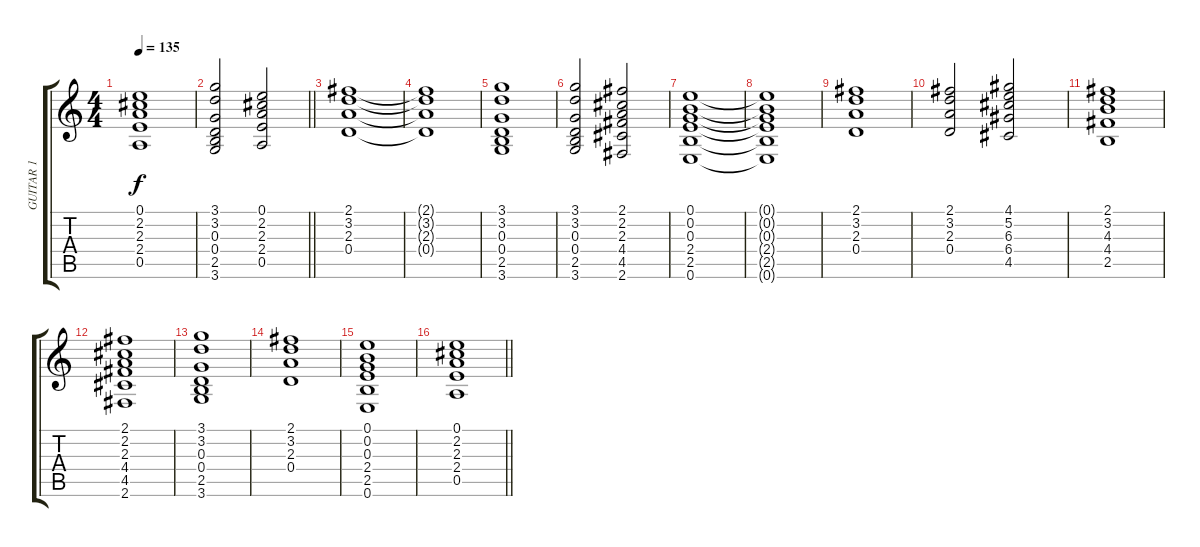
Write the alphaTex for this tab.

\track ("GUITAR 1" "GUITAR 1") {instrument acousticguitarsteel}
\staff {score tabs}
\tuning (E4 B3 G3 D3 A2 E2) {hide}
\ts (4 4)
\tempo 135
\clef g2
\ks c
(0.1 2.2 2.3 2.4 0.5).1{dy f} |
\barLineRight lightlight
(3.1 3.2 0.3 0.4 2.5 3.6).2 (0.1 2.2 2.3 2.4 0.5).2 |
(2.1 3.2 2.3 0.4).1 |
(2.1{t} 3.2{t} 2.3{t} 0.4{t}).1 |
(3.1 3.2 0.3 0.4 2.5 3.6).1 |
(3.1 3.2 0.3 0.4 2.5 3.6).2 (2.1 2.2 2.3 4.4 4.5 2.6).2 |
(0.1 0.2 0.3 2.4 2.5 0.6).1 |
(0.1{t} 0.2{t} 0.3{t} 2.4{t} 2.5{t} 0.6{t}).1 |
(2.1 3.2 2.3 0.4).1 |
(2.1 3.2 2.3 0.4).2 (4.1 5.2 6.3 6.4 4.5).2 |
(2.1 3.2 4.3 4.4 2.5).1 |
(2.1 2.2 2.3 4.4 4.5 2.6).1 |
(3.1 3.2 0.3 0.4 2.5 3.6).1 |
(2.1 3.2 2.3 0.4).1 |
(0.1 0.2 0.3 2.4 2.5 0.6).1 |
\barLineRight lightlight
(0.1 2.2 2.3 2.4 0.5).1
